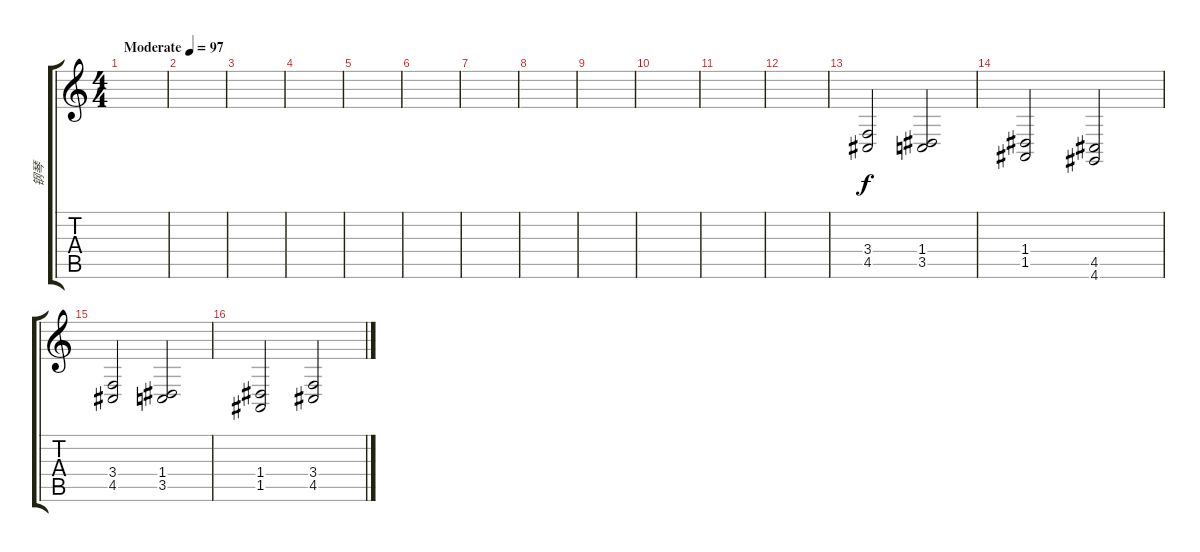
\track ("钢琴" "钢琴") {instrument acousticgrandpiano}
\staff {score tabs}
\tuning (E4 A3 G3 D3 A2 E2) {hide}
\ts (4 4)
\tempo (97 "Moderate")
\clef g2
\ks c
|
|
|
|
|
|
|
|
|
|
|
|
(3.4 4.5).2 (1.4 3.5).2 |
(1.4 1.5).2 (4.5 4.6).2 |
(3.4 4.5).2 (1.4 3.5).2 |
(1.4 1.5).2 (3.4 4.5).2
